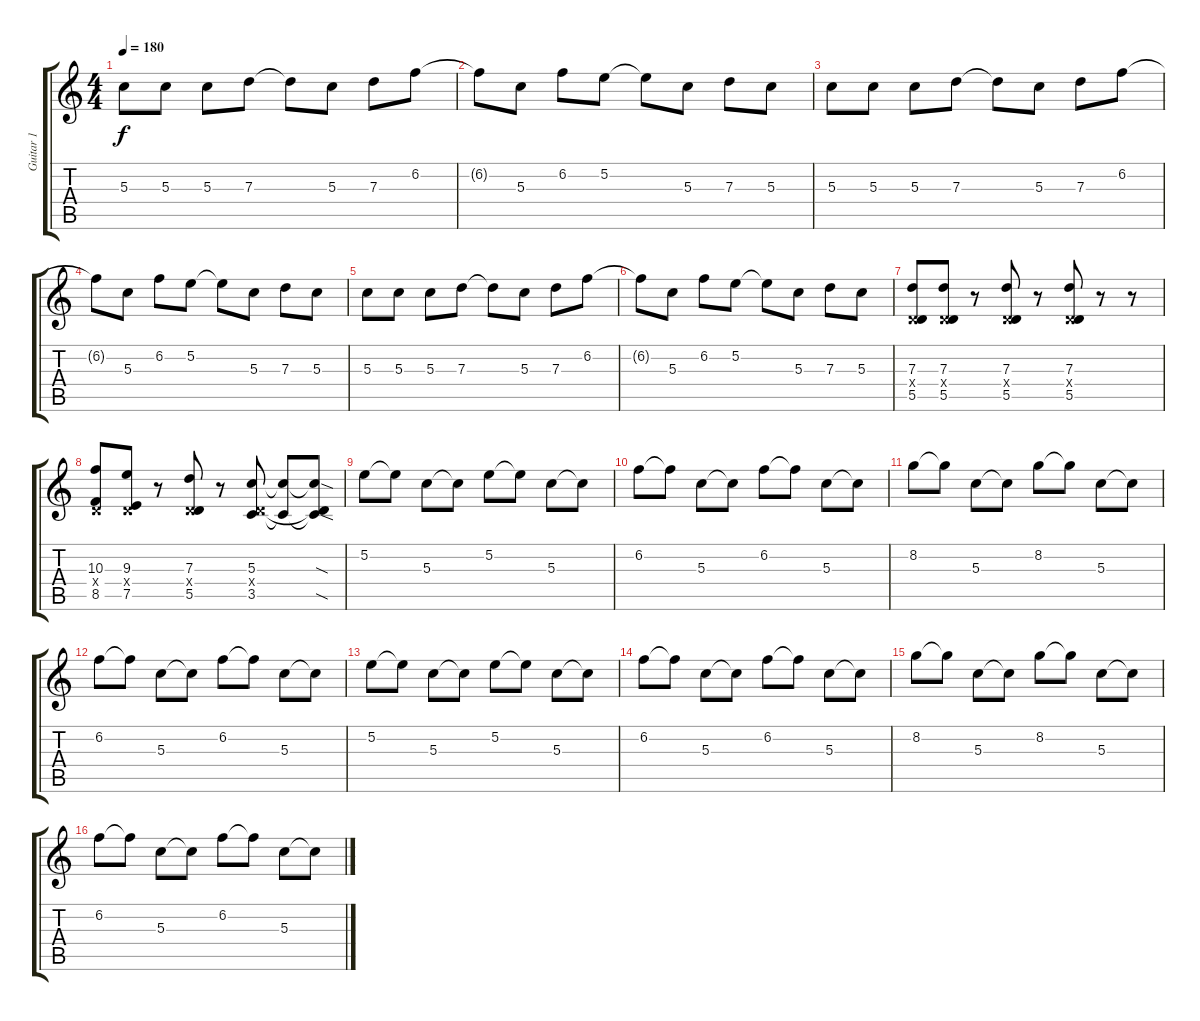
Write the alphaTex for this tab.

\track ("Guitar 1" "Guitar 1") {instrument distortionguitar}
\staff {score tabs}
\tuning (E4 B3 G3 D3 A2 E2) {hide}
\ts (4 4)
\tempo 180
\clef g2
\ks c
5.3.8{dy f} 5.3.8 5.3.8 7.3.8 7.3{t}.8 5.3.8 7.3.8 6.2.8 |
6.2{t}.8 5.3.8 6.2.8 5.2.8 5.2{t}.8 5.3.8 7.3.8 5.3.8 |
5.3.8 5.3.8 5.3.8 7.3.8 7.3{t}.8 5.3.8 7.3.8 6.2.8 |
6.2{t}.8 5.3.8 6.2.8 5.2.8 5.2{t}.8 5.3.8 7.3.8 5.3.8 |
5.3.8 5.3.8 5.3.8 7.3.8 7.3{t}.8 5.3.8 7.3.8 6.2.8 |
6.2{t}.8 5.3.8 6.2.8 5.2.8 5.2{t}.8 5.3.8 7.3.8 5.3.8 |
(7.3 0.4{x} 5.5).8 (7.3 0.4{x} 5.5).8 r.8 (7.3 0.4{x} 5.5).8 r.8 (7.3 0.4{x} 5.5).8 r.8 r.8 |
(10.3 0.4{x} 8.5).8 (9.3 0.4{x} 7.5).8 r.8 (7.3 0.4{x} 5.5).8 r.8 (5.3 0.4{x} 3.5).8 (5.3{t} 3.5{t}).8 (5.3{sod t} 0.4{t} 3.5{sod t}).8 |
5.2.8 5.2{t}.8 5.3.8 5.3{t}.8 5.2.8 5.2{t}.8 5.3.8 5.3{t}.8 |
6.2.8 6.2{t}.8 5.3.8 5.3{t}.8 6.2.8 6.2{t}.8 5.3.8 5.3{t}.8 |
8.2.8 8.2{t}.8 5.3.8 5.3{t}.8 8.2.8 8.2{t}.8 5.3.8 5.3{t}.8 |
6.2.8 6.2{t}.8 5.3.8 5.3{t}.8 6.2.8 6.2{t}.8 5.3.8 5.3{t}.8 |
5.2.8 5.2{t}.8 5.3.8 5.3{t}.8 5.2.8 5.2{t}.8 5.3.8 5.3{t}.8 |
6.2.8 6.2{t}.8 5.3.8 5.3{t}.8 6.2.8 6.2{t}.8 5.3.8 5.3{t}.8 |
8.2.8 8.2{t}.8 5.3.8 5.3{t}.8 8.2.8 8.2{t}.8 5.3.8 5.3{t}.8 |
6.2.8 6.2{t}.8 5.3.8 5.3{t}.8 6.2.8 6.2{t}.8 5.3.8 5.3{t}.8
